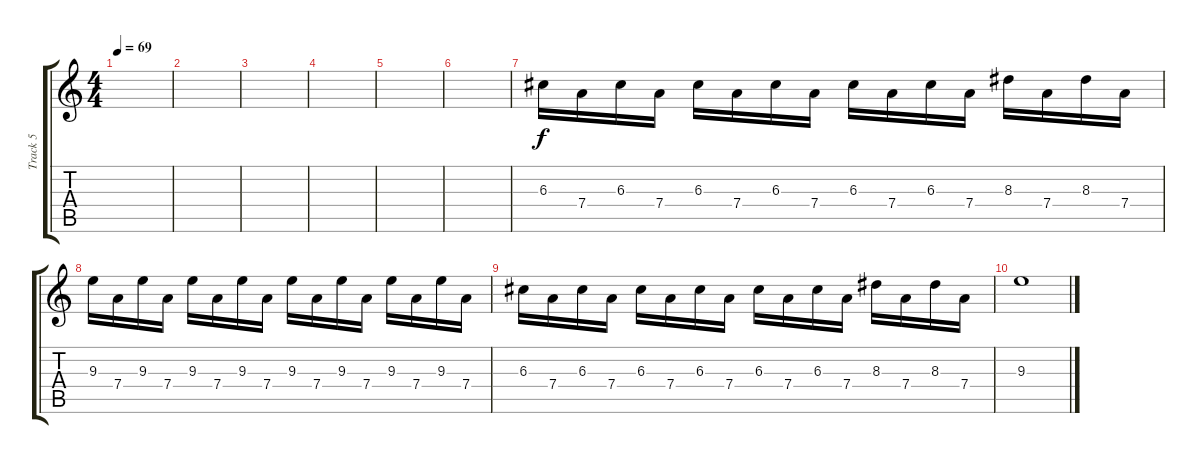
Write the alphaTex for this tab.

\track ("Track 5" "Track 5") {instrument electricguitarclean}
\staff {score tabs}
\tuning (E4 B3 G3 D3 A2 E2) {hide}
\ts (4 4)
\tempo 69
\clef g2
\ks c
|
|
|
|
|
|
6.3.16 7.4.16 6.3.16 7.4.16 6.3.16 7.4.16 6.3.16 7.4.16 6.3.16 7.4.16 6.3.16 7.4.16 8.3.16 7.4.16 8.3.16 7.4.16 |
9.3.16 7.4.16 9.3.16 7.4.16 9.3.16 7.4.16 9.3.16 7.4.16 9.3.16 7.4.16 9.3.16 7.4.16 9.3.16 7.4.16 9.3.16 7.4.16 |
6.3.16 7.4.16 6.3.16 7.4.16 6.3.16 7.4.16 6.3.16 7.4.16 6.3.16 7.4.16 6.3.16 7.4.16 8.3.16 7.4.16 8.3.16 7.4.16 |
9.3.1
